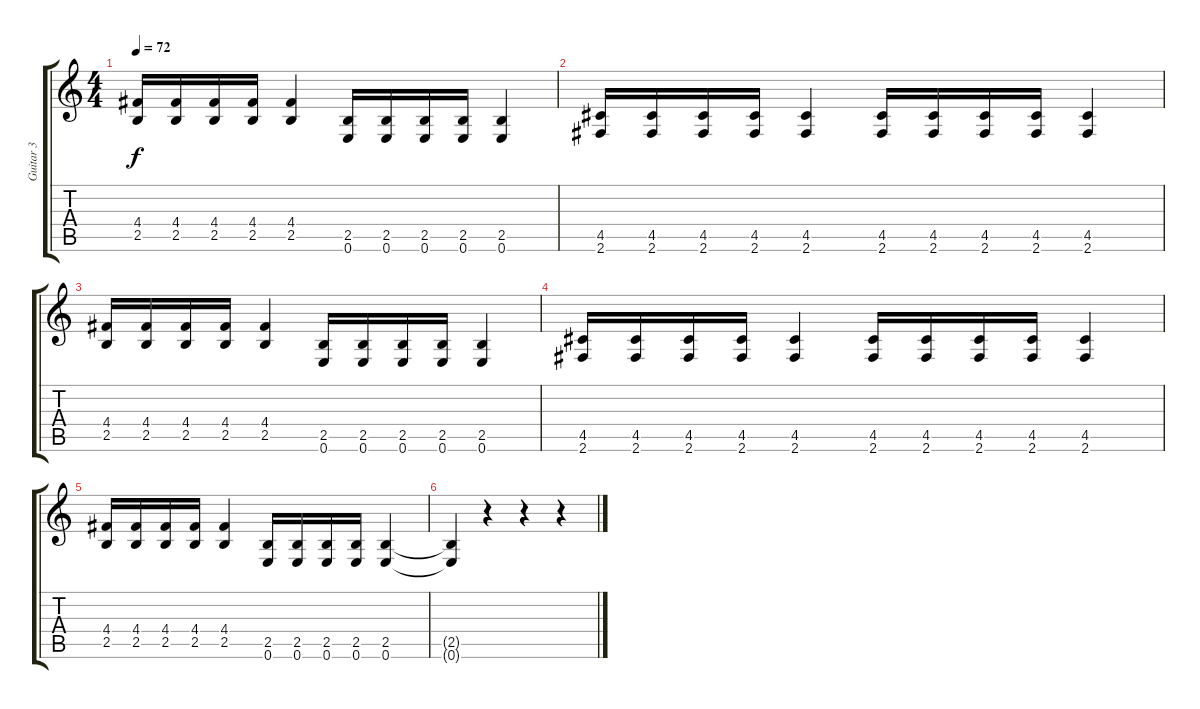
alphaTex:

\track ("Guitar 3" "Guitar 3") {instrument electricguitarclean}
\staff {score tabs}
\tuning (E4 B3 G3 D3 A2 E2) {hide}
\ts (4 4)
\tempo 72
\clef g2
\ks c
(4.4 2.5).16{dy f} (4.4 2.5).16 (4.4 2.5).16 (4.4 2.5).16 (4.4 2.5).4 (2.5 0.6).16 (2.5 0.6).16 (2.5 0.6).16 (2.5 0.6).16 (2.5 0.6).4 |
(4.5 2.6).16 (4.5 2.6).16 (4.5 2.6).16 (4.5 2.6).16 (4.5 2.6).4 (4.5 2.6).16 (4.5 2.6).16 (4.5 2.6).16 (4.5 2.6).16 (4.5 2.6).4 |
(4.4 2.5).16 (4.4 2.5).16 (4.4 2.5).16 (4.4 2.5).16 (4.4 2.5).4 (2.5 0.6).16 (2.5 0.6).16 (2.5 0.6).16 (2.5 0.6).16 (2.5 0.6).4 |
(4.5 2.6).16 (4.5 2.6).16 (4.5 2.6).16 (4.5 2.6).16 (4.5 2.6).4 (4.5 2.6).16 (4.5 2.6).16 (4.5 2.6).16 (4.5 2.6).16 (4.5 2.6).4 |
(4.4 2.5).16{volume 12} (4.4 2.5).16{volume 12} (4.4 2.5).16{volume 11} (4.4 2.5).16 (4.4 2.5).4{volume 10} (2.5 0.6).16{volume 8} (2.5 0.6).16 (2.5 0.6).16{volume 6} (2.5 0.6).16 (2.5 0.6).4{volume 3} |
(2.5{t} 0.6{t}).4{volume 2} r.4 r.4 r.4
